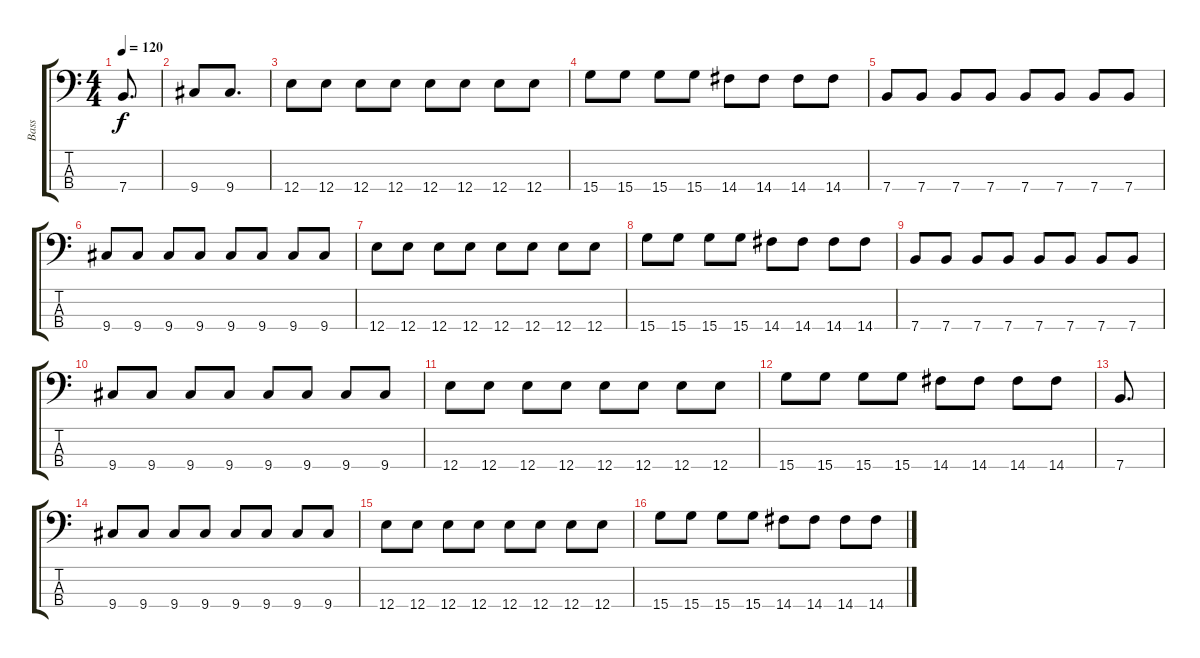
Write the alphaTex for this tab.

\track ("Bass" "Bass") {instrument electricbassfinger}
\staff {score tabs}
\tuning (G2 D2 A1 E1) {hide}
\ts (4 4)
\tempo 120
\clef f4
\ks c
7.4.8{d dy f} |
9.4.8 9.4.8{d} |
12.4.8 12.4.8 12.4.8 12.4.8 12.4.8 12.4.8 12.4.8 12.4.8 |
15.4.8 15.4.8 15.4.8 15.4.8 14.4.8 14.4.8 14.4.8 14.4.8 |
7.4.8 7.4.8 7.4.8 7.4.8 7.4.8 7.4.8 7.4.8 7.4.8 |
9.4.8 9.4.8 9.4.8 9.4.8 9.4.8 9.4.8 9.4.8 9.4.8 |
12.4.8 12.4.8 12.4.8 12.4.8 12.4.8 12.4.8 12.4.8 12.4.8 |
15.4.8 15.4.8 15.4.8 15.4.8 14.4.8 14.4.8 14.4.8 14.4.8 |
7.4.8 7.4.8 7.4.8 7.4.8 7.4.8 7.4.8 7.4.8 7.4.8 |
9.4.8 9.4.8 9.4.8 9.4.8 9.4.8 9.4.8 9.4.8 9.4.8 |
12.4.8 12.4.8 12.4.8 12.4.8 12.4.8 12.4.8 12.4.8 12.4.8 |
15.4.8 15.4.8 15.4.8 15.4.8 14.4.8 14.4.8 14.4.8 14.4.8 |
7.4.8{d} |
9.4.8 9.4.8 9.4.8 9.4.8 9.4.8 9.4.8 9.4.8 9.4.8 |
12.4.8 12.4.8 12.4.8 12.4.8 12.4.8 12.4.8 12.4.8 12.4.8 |
15.4.8 15.4.8 15.4.8 15.4.8 14.4.8 14.4.8 14.4.8 14.4.8
